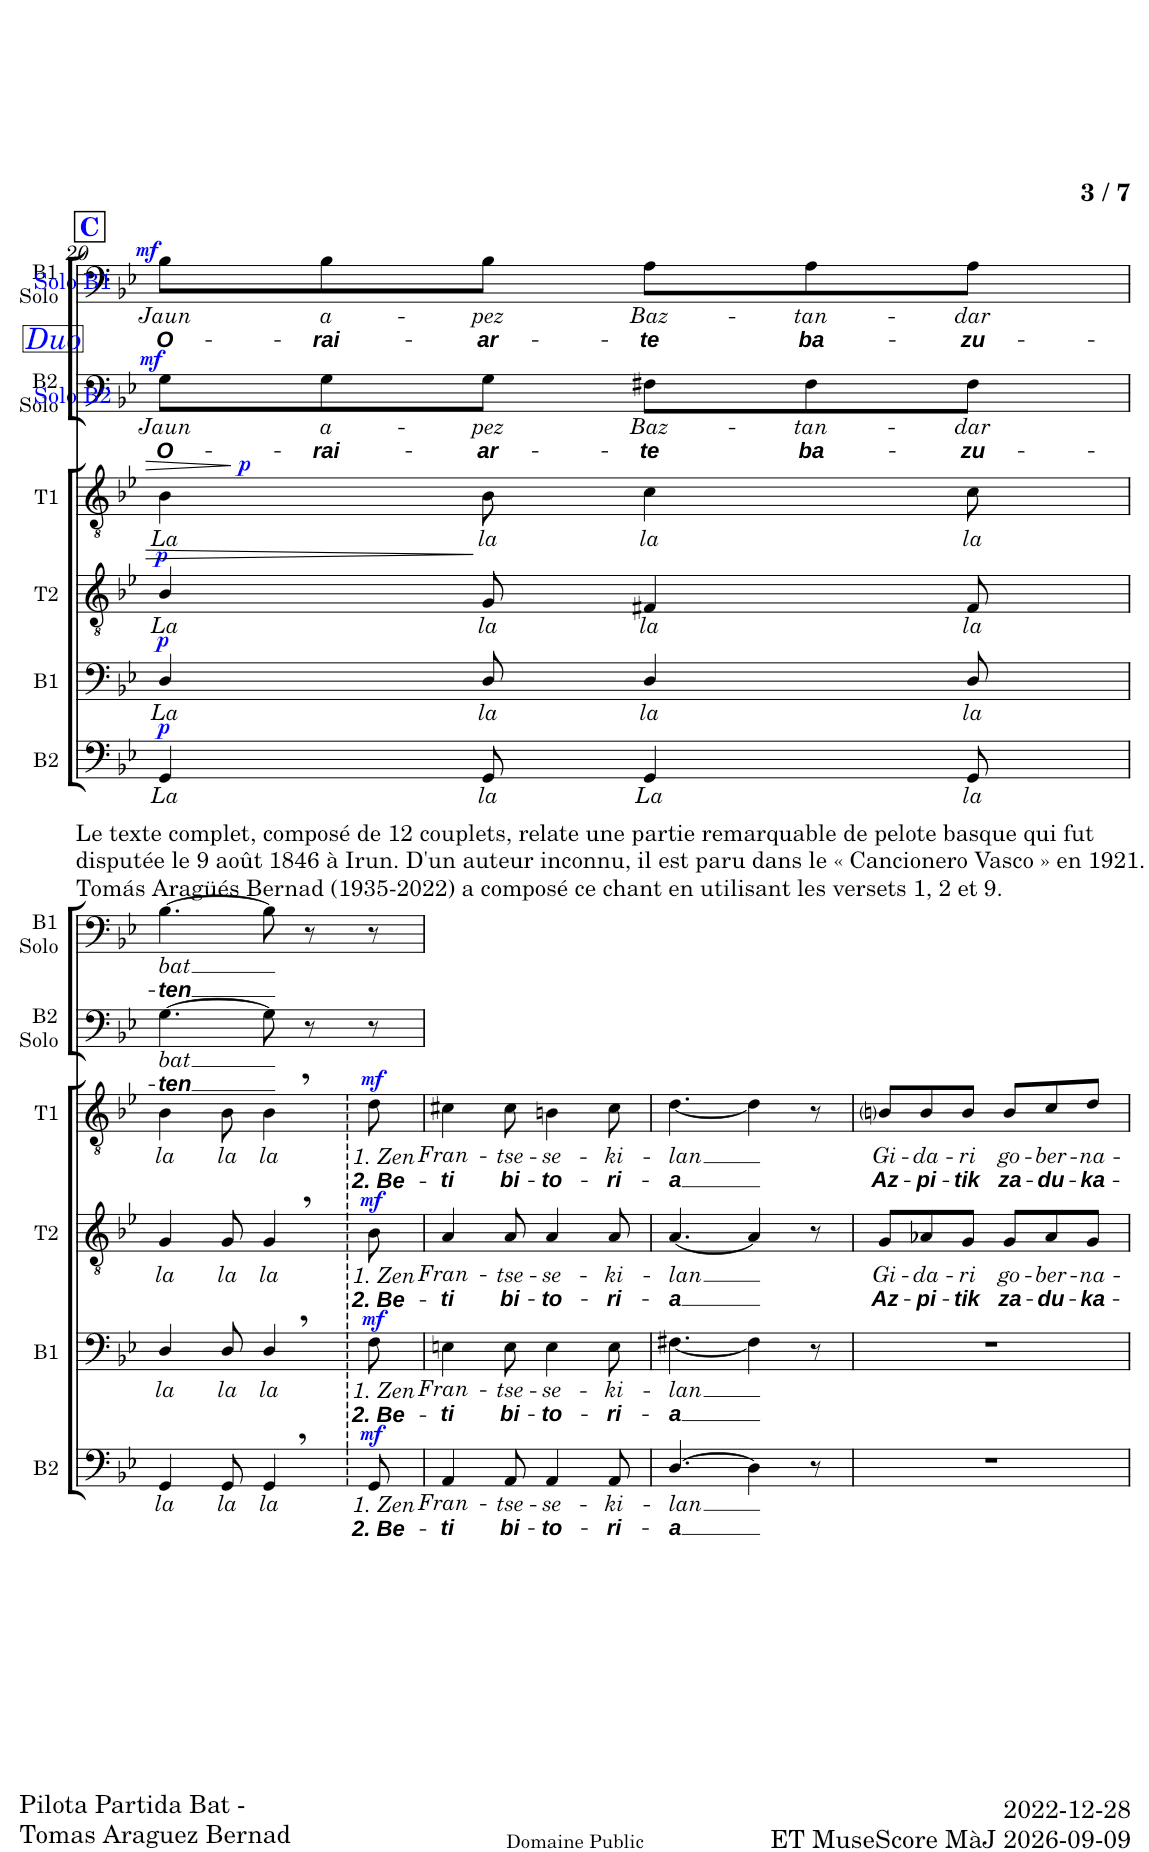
**kern	**text	**text	**dynam	**kern	**text	**text	**dynam	**kern	**text	**text	**dynam	**kern	**text	**text	**dynam	**kern	**text	**text	**dynam	**kern	**text	**text	**dynam	**kern
*part7	*part7	*part7	*part7	*part6	*part6	*part6	*part6	*part5	*part5	*part5	*part5	*part4	*part4	*part4	*part4	*part3	*part3	*part3	*part3	*part2	*part2	*part2	*part2	*part1
*staff7	*staff7	*staff7	*staff7	*staff6	*staff6	*staff6	*staff6	*staff5	*staff5	*staff5	*staff5	*staff4	*staff4	*staff4	*staff4	*staff3	*staff3	*staff3	*staff3	*staff2	*staff2	*staff2	*staff2	*staff1
*I"Basse	*	*	*	*I"Baryton	*	*	*	*I"Ténor 2	*	*	*	*I"Ténor 1	*	*	*	*I"Basse  Solo	*	*	*	*I"Baryton  Solo	*	*	*	*I"T1  Solo
*I'B2	*	*	*	*I'B1	*	*	*	*I'T2	*	*	*	*I'T1	*	*	*	*I'B2  Solo	*	*	*	*I'B1  Solo	*	*	*	*I'T1  Solo
!!LO:PB:g=z
*clefF4	*	*	*	*clefF4	*	*	*	*clefGv2	*	*	*	*clefGv2	*	*	*	*clefF4	*	*	*	*clefF4	*	*	*	*clefGv2
*k[b-e-]	*	*	*	*k[b-e-]	*	*	*	*k[b-e-]	*	*	*	*k[b-e-]	*	*	*	*k[b-e-]	*	*	*	*k[b-e-]	*	*	*	*k[b-e-]
*M6/8	*	*	*	*M6/8	*	*	*	*M6/8	*	*	*	*M6/8	*	*	*	*M6/8	*	*	*	*M6/8	*	*	*	*M6/8
!!LO:REH:place=s1:a:B:cj:color=#0000FF:fs=14:t=C
=20	=20	=20	=20	=20	=20	=20	=20	=20	=20	=20	=20	=20	=20	=20	=20	=20	=20	=20	=20	=20	=20	=20	=20	=20
!	!	!	!	!	!	!	!	!	!	!	!	!	!	!	!	!	!	!	!	!LO:TX:a:color=#0000FF:t=Solo B1	!	!	!	!
!	!	!	!	!	!	!	!	!	!	!	!	!	!	!	!	!	!	!	!	!LO:TX:b:i:color=#0000FF:t=Duo	!	!	!	!
!	!	!	!	!	!	!	!	!	!	!	!	!	!	!	!	!LO:TX:a:color=#0000FF:t=Solo B2	!	!	!	!	!	!	!	!
!	!LO:LY:b	!	!LO:DY:a	!	!LO:LY:b	!	!LO:DY:a	!	!LO:LY:b	!	!LO:DY:a	!	!LO:LY:b	!	!	!	!LO:LY:b	!LO:LY:b	!LO:DY:a	!	!LO:LY:b	!LO:LY:b	!LO:DY:a	!
*	*	*	*	*	*	*	*	*	*	*	*	*^	*	*	*	*	*	*	*	*	*	*	*	*
4GG/	La	.	p	4D/	La	.	p	4B-/	La	.	p	4B-\	16ryy	La	.	.	8G\L	Jaun	O-	mf	8B-\L	Jaun	O-	mf	2.r
!	!	!	!	!	!	!	!	!	!	!	!	!	!	!	!	!LO:DY:a	!	!	!	!	!	!	!	!	!
.	.	.	.	.	.	.	.	.	.	.	.	.	2ryy	.	.	p	.	.	.	.	.	.	.	.	.
!	!	!	!	!	!	!	!	!	!	!	!	!	!	!	!	!	!	!LO:LY:b	!LO:LY:b	!	!	!LO:LY:b	!LO:LY:b	!	!
.	.	.	.	.	.	.	.	.	.	.	.	.	.	.	.	.	8G\	a-	-rai-	.	8B-\	a-	-rai-	.	.
!	!LO:LY:b	!	!	!	!LO:LY:b	!	!	!	!LO:LY:b	!	!	!	!	!LO:LY:b	!	!	!	!LO:LY:b	!LO:LY:b	!	!	!LO:LY:b	!LO:LY:b	!	!
8GG/	la	.	.	8D/	la	.	.	8G/	la	.	.	8B-\	.	la	.	.	8G\J	-pez	-ar-	.	8B-\J	-pez	-ar-	.	.
!	!LO:LY:b	!	!	!	!LO:LY:b	!	!	!	!LO:LY:b	!	!	!	!	!LO:LY:b	!	!	!	!LO:LY:b	!LO:LY:b	!	!	!LO:LY:b	!LO:LY:b	!	!
4GG/	La	.	.	4D/	la	.	.	4F#X/	la	.	.	4c\	.	la	.	.	8F#X\L	Baz-	-te	.	8A\L	Baz-	-te	.	.
!	!	!	!	!	!	!	!	!	!	!	!	!	!	!	!	!	!	!LO:LY:b	!LO:LY:b	!	!	!LO:LY:b	!LO:LY:b	!	!
.	.	.	.	.	.	.	.	.	.	.	.	.	.	.	.	.	8F#\	-tan-	ba-	.	8A\	-tan-	ba-	.	.
.	.	.	.	.	.	.	.	.	.	.	.	.	8.ryy	.	.	.	.	.	.	.	.	.	.	.	.
!	!LO:LY:b	!	!	!	!LO:LY:b	!	!	!	!LO:LY:b	!	!	!	!	!LO:LY:b	!	!	!	!LO:LY:b	!LO:LY:b	!	!	!LO:LY:b	!LO:LY:b	!	!
8GG/	la	.	.	8D/	la	.	.	8F#/	la	.	.	8c\	.	la	.	.	8F#\J	-dar	-zu-	.	8A\J	-dar	-zu-	.	.
!!LO:LB:g=z
=21	=21	=21	=21	=21	=21	=21	=21	=21	=21	=21	=21	=21	=21	=21	=21	=21	=21	=21	=21	=21	=21	=21	=21	=21	=21
!	!LO:LY:b	!	!	!	!LO:LY:b	!	!	!	!LO:LY:b	!	!	!	!	!LO:LY:b	!	!	!	!LO:LY:b	!LO:LY:b	!	!	!LO:LY:b	!LO:LY:b	!	!
*	*	*	*	*	*	*	*	*	*	*	*	*v	*v	*	*	*	*	*	*	*	*	*	*	*	*
4GG/	la	.	.	4D/	la	.	.	4G/	la	.	.	4B-\	la	.	.	[4.G\	bat	-ten	.	[>4.B-\	bat	-ten	.	2.r
!	!LO:LY:b	!	!	!	!LO:LY:b	!	!	!	!LO:LY:b	!	!	!	!LO:LY:b	!	!	!	!	!	!	!	!	!	!	!
8GG/	la	.	.	8D/	la	.	.	8G/	la	.	.	8B-\	la	.	.	.	.	.	.	.	.	.	.	.
!	!LO:LY:b	!	!	!	!LO:LY:b	!	!	!	!LO:LY:b	!	!	!	!LO:LY:b	!	!	!	!	!	!	!	!	!	!	!
4GG,/	la	.	.	4D,/	la	.	.	4G,/	la	.	.	4B-,\	la	.	.	8G\]	.	.	.	8B-\]	.	.	.	.
.	.	.	.	.	.	.	.	.	.	.	.	.	.	.	.	8r	.	.	.	8r	.	.	.	.
!	!LO:LY:b	!LO:LY:b	!LO:DY:a	!	!LO:LY:b	!LO:LY:b	!LO:DY:a	!	!LO:LY:b	!LO:LY:b	!LO:DY:a	!	!LO:LY:b	!LO:LY:b	!LO:DY:a	!	!	!	!	!	!	!	!	!
8GG/	1. Zen	2. Be-	mf	8F\	1. Zen	2. Be-	mf	8B-\	1. Zen	2. Be-	mf	8d\	1. Zen	2. Be-	mf	8r	.	.	.	8r	.	.	.	.
=22	=22	=22	=22	=22	=22	=22	=22	=22	=22	=22	=22	=22	=22	=22	=22	=22	=22	=22	=22	=22	=22	=22	=22	=22
!	!LO:LY:b	!LO:LY:b	!	!	!LO:LY:b	!LO:LY:b	!	!	!LO:LY:b	!LO:LY:b	!	!	!LO:LY:b	!LO:LY:b	!	!	!	!	!	!	!	!	!	!
4AA/	Fran-	-ti	.	4En\	Fran-	-ti	.	4A/	Fran-	-ti	.	4c#X\	Fran-	-ti	.	2.r	.	.	.	2.r	.	.	.	2.r
!	!LO:LY:b	!LO:LY:b	!	!	!LO:LY:b	!LO:LY:b	!	!	!LO:LY:b	!LO:LY:b	!	!	!LO:LY:b	!LO:LY:b	!	!	!	!	!	!	!	!	!	!
8AA/	-tse-	bi-	.	8E\	-tse-	bi-	.	8A/	-tse-	bi-	.	8c#\	-tse-	bi-	.	.	.	.	.	.	.	.	.	.
!	!LO:LY:b	!LO:LY:b	!	!	!LO:LY:b	!LO:LY:b	!	!	!LO:LY:b	!LO:LY:b	!	!	!LO:LY:b	!LO:LY:b	!	!	!	!	!	!	!	!	!	!
4AA/	-se-	-to-	.	4E\	-se-	-to-	.	4A/	-se-	-to-	.	4Bn\	-se-	-to-	.	.	.	.	.	.	.	.	.	.
!	!LO:LY:b	!LO:LY:b	!	!	!LO:LY:b	!LO:LY:b	!	!	!LO:LY:b	!LO:LY:b	!	!	!LO:LY:b	!LO:LY:b	!	!	!	!	!	!	!	!	!	!
8AA/	-ki-	-ri-	.	8E\	-ki-	-ri-	.	8A/	-ki-	-ri-	.	8c#\	-ki-	-ri-	.	.	.	.	.	.	.	.	.	.
=23	=23	=23	=23	=23	=23	=23	=23	=23	=23	=23	=23	=23	=23	=23	=23	=23	=23	=23	=23	=23	=23	=23	=23	=23
!	!LO:LY:b	!LO:LY:b	!	!	!LO:LY:b	!LO:LY:b	!	!	!LO:LY:b	!LO:LY:b	!	!	!LO:LY:b	!LO:LY:b	!	!	!	!	!	!	!	!	!	!
[4.D/	-lan	-a	.	[<4.F#X\	-lan	-a	.	[4.A/	-lan	-a	.	[<4.d\	-lan	-a	.	2.r	.	.	.	2.r	.	.	.	2.r
4D\]	.	.	.	4F#\]	.	.	.	4A/]	.	.	.	4d\]	.	.	.	.	.	.	.	.	.	.	.	.
8r	.	.	.	8r	.	.	.	8r	.	.	.	8r	.	.	.	.	.	.	.	.	.	.	.	.
=24	=24	=24	=24	=24	=24	=24	=24	=24	=24	=24	=24	=24	=24	=24	=24	=24	=24	=24	=24	=24	=24	=24	=24	=24
!	!	!	!	!	!	!	!	!	!LO:LY:b	!LO:LY:b	!	!	!LO:LY:b	!LO:LY:b	!	!	!	!	!	!	!	!	!	!
2.r	.	.	.	2.r	.	.	.	8G/L	Gi-	Az-	.	8Bni/L	Gi-	Az-	.	2.r	.	.	.	2.r	.	.	.	2.r
!	!	!	!	!	!	!	!	!	!LO:LY:b	!LO:LY:b	!	!	!LO:LY:b	!LO:LY:b	!	!	!	!	!	!	!	!	!	!
.	.	.	.	.	.	.	.	8A-X/	-da-	-pi-	.	8B/	-da-	-pi-	.	.	.	.	.	.	.	.	.	.
!	!	!	!	!	!	!	!	!	!LO:LY:b	!LO:LY:b	!	!	!LO:LY:b	!LO:LY:b	!	!	!	!	!	!	!	!	!	!
.	.	.	.	.	.	.	.	8G/J	-ri	-tik	.	8B/J	-ri	-tik	.	.	.	.	.	.	.	.	.	.
!	!	!	!	!	!	!	!	!	!LO:LY:b	!LO:LY:b	!	!	!LO:LY:b	!LO:LY:b	!	!	!	!	!	!	!	!	!	!
.	.	.	.	.	.	.	.	8G/L	go-	za-	.	8B/L	go-	za-	.	.	.	.	.	.	.	.	.	.
!	!	!	!	!	!	!	!	!	!LO:LY:b	!LO:LY:b	!	!	!LO:LY:b	!LO:LY:b	!	!	!	!	!	!	!	!	!	!
.	.	.	.	.	.	.	.	8A-/	-ber-	-du-	.	8c/	-ber-	-du-	.	.	.	.	.	.	.	.	.	.
!	!	!	!	!	!	!	!	!	!LO:LY:b	!LO:LY:b	!	!	!LO:LY:b	!LO:LY:b	!	!	!	!	!	!	!	!	!	!
.	.	.	.	.	.	.	.	8G/J	-na-	-ka-	.	8d/J	-na-	-ka-	.	.	.	.	.	.	.	.	.	.
=	=	=	=	=	=	=	=	=	=	=	=	=	=	=	=	=	=	=	=	=	=	=	=	=
*-	*-	*-	*-	*-	*-	*-	*-	*-	*-	*-	*-	*-	*-	*-	*-	*-	*-	*-	*-	*-	*-	*-	*-	*-
